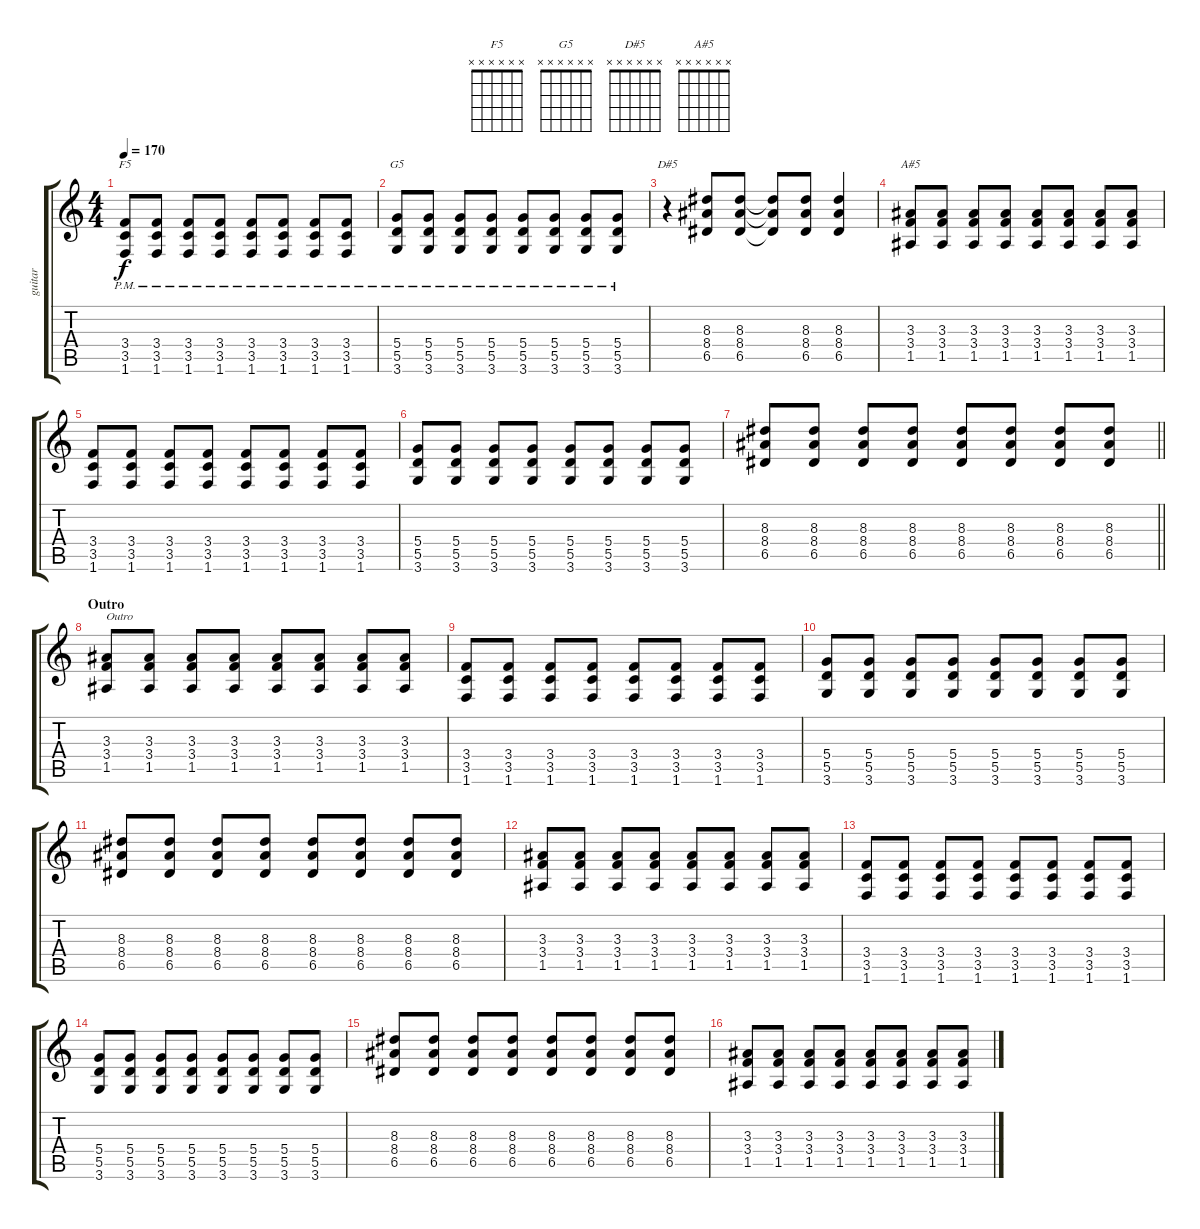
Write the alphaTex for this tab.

\track ("guitar" "guitar") {instrument distortionguitar}
\staff {score tabs}
\tuning (E4 B3 G3 D3 A2 E2) {hide}
\chord ("F5" x x x x x x)
\chord ("G5" x x x x x x)
\chord ("D#5" x x x x x x)
\chord ("A#5" x x x x x x)
\ts (4 4)
\tempo 170
\clef g2
\ks c
(3.4 3.5{pm} 1.6).8{ch "F5" dy f} (3.4 3.5{pm} 1.6).8 (3.4 3.5{pm} 1.6).8 (3.4 3.5{pm} 1.6).8 (3.4 3.5{pm} 1.6).8 (3.4 3.5{pm} 1.6).8 (3.4 3.5{pm} 1.6).8 (3.4 3.5{pm} 1.6).8 |
(5.4 5.5{pm} 3.6).8{ch "G5"} (5.4 5.5{pm} 3.6).8 (5.4 5.5{pm} 3.6).8 (5.4 5.5{pm} 3.6).8 (5.4 5.5{pm} 3.6).8 (5.4 5.5{pm} 3.6).8 (5.4 5.5{pm} 3.6).8 (5.4 5.5{pm} 3.6).8 |
r.4{ch "D#5"} (8.3 8.4 6.5).8 (8.3 8.4 6.5).8 (8.3{t} 8.4{t} 6.5{t}).8 (8.3 8.4 6.5).8 (8.3 8.4 6.5).4 |
(3.3 3.4 1.5).8{ch "A#5"} (3.3 3.4 1.5).8 (3.3 3.4 1.5).8 (3.3 3.4 1.5).8 (3.3 3.4 1.5).8 (3.3 3.4 1.5).8 (3.3 3.4 1.5).8 (3.3 3.4 1.5).8 |
(3.4 3.5 1.6).8 (3.4 3.5 1.6).8 (3.4 3.5 1.6).8 (3.4 3.5 1.6).8 (3.4 3.5 1.6).8 (3.4 3.5 1.6).8 (3.4 3.5 1.6).8 (3.4 3.5 1.6).8 |
(5.4 5.5 3.6).8 (5.4 5.5 3.6).8 (5.4 5.5 3.6).8 (5.4 5.5 3.6).8 (5.4 5.5 3.6).8 (5.4 5.5 3.6).8 (5.4 5.5 3.6).8 (5.4 5.5 3.6).8 |
\barLineRight lightlight
(8.3 8.4 6.5).8 (8.3 8.4 6.5).8 (8.3 8.4 6.5).8 (8.3 8.4 6.5).8 (8.3 8.4 6.5).8 (8.3 8.4 6.5).8 (8.3 8.4 6.5).8 (8.3 8.4 6.5).8 |
\section ("" "Outro")
(3.3 3.4 1.5).8{txt "Outro"} (3.3 3.4 1.5).8 (3.3 3.4 1.5).8 (3.3 3.4 1.5).8 (3.3 3.4 1.5).8 (3.3 3.4 1.5).8 (3.3 3.4 1.5).8 (3.3 3.4 1.5).8 |
(3.4 3.5 1.6).8 (3.4 3.5 1.6).8 (3.4 3.5 1.6).8 (3.4 3.5 1.6).8 (3.4 3.5 1.6).8 (3.4 3.5 1.6).8 (3.4 3.5 1.6).8 (3.4 3.5 1.6).8 |
(5.4 5.5 3.6).8 (5.4 5.5 3.6).8 (5.4 5.5 3.6).8 (5.4 5.5 3.6).8 (5.4 5.5 3.6).8 (5.4 5.5 3.6).8 (5.4 5.5 3.6).8 (5.4 5.5 3.6).8 |
(8.3 8.4 6.5).8 (8.3 8.4 6.5).8 (8.3 8.4 6.5).8 (8.3 8.4 6.5).8 (8.3 8.4 6.5).8 (8.3 8.4 6.5).8 (8.3 8.4 6.5).8 (8.3 8.4 6.5).8 |
(3.3 3.4 1.5).8 (3.3 3.4 1.5).8 (3.3 3.4 1.5).8 (3.3 3.4 1.5).8 (3.3 3.4 1.5).8 (3.3 3.4 1.5).8 (3.3 3.4 1.5).8 (3.3 3.4 1.5).8 |
(3.4 3.5 1.6).8 (3.4 3.5 1.6).8 (3.4 3.5 1.6).8 (3.4 3.5 1.6).8 (3.4 3.5 1.6).8 (3.4 3.5 1.6).8 (3.4 3.5 1.6).8 (3.4 3.5 1.6).8 |
(5.4 5.5 3.6).8 (5.4 5.5 3.6).8 (5.4 5.5 3.6).8 (5.4 5.5 3.6).8 (5.4 5.5 3.6).8 (5.4 5.5 3.6).8 (5.4 5.5 3.6).8 (5.4 5.5 3.6).8 |
(8.3 8.4 6.5).8 (8.3 8.4 6.5).8 (8.3 8.4 6.5).8 (8.3 8.4 6.5).8 (8.3 8.4 6.5).8 (8.3 8.4 6.5).8 (8.3 8.4 6.5).8 (8.3 8.4 6.5).8 |
(3.3 3.4 1.5).8 (3.3 3.4 1.5).8 (3.3 3.4 1.5).8 (3.3 3.4 1.5).8 (3.3 3.4 1.5).8 (3.3 3.4 1.5).8 (3.3 3.4 1.5).8 (3.3 3.4 1.5).8
